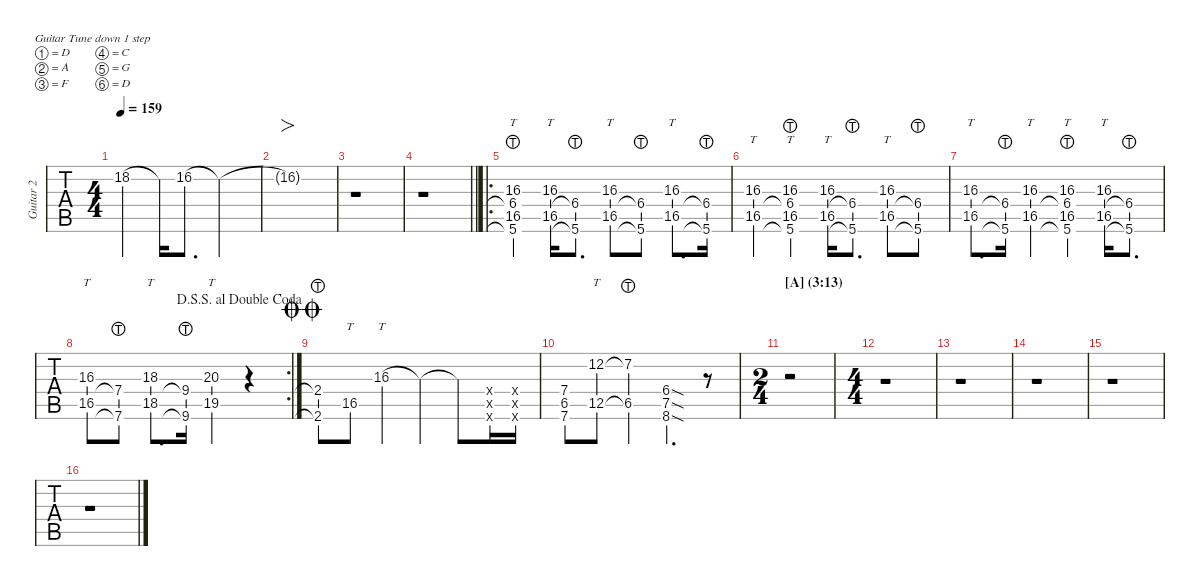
\defaultSystemsLayout 4
\hideDynamics
\bracketExtendMode nobrackets
\multiTrackTrackNamePolicy allsystems
\firstSystemTrackNameMode fullname
\otherSystemsTrackNameMode fullname
\track ("Guitar 2" "Guitar 2") {instrument distortionguitar}
\staff {tabs}
\tuning (D4 A3 F3 C3 G2 D2)
\ts (4 4)
\tempo 159
\clef g2
\ks c
18.2{acc #}.4{dy mf} 18.2{t acc #}.16 16.2{acc #}.8{d} 16.2{t acc #}.2 |
16.2{t acc #}.1{fo} |
r.1 |
\barLineRight lightlight
r.1 |
\ro
(16.5{st acc #} 16.3{st} 5.6{lht st} 6.4{lht st acc #}).4{tt instrument distortionguitar} (16.5{acc #} 16.3).16{tt} (5.6{lht} 6.4{lht acc #}).8{d} (16.5{acc #} 16.3).8{tt} (5.6{lht} 6.4{lht acc #}).8 (16.5{acc #} 16.3).8{tt d} (5.6{lht} 6.4{lht acc #}).16 |
(16.5{st acc #} 16.3{st}).4{tt} (16.5{st acc #} 16.3{st} 5.6{lht st} 6.4{lht st acc #}).4{tt} (16.5{acc #} 16.3).16{tt} (5.6{lht} 6.4{lht acc #}).8{d} (16.5{acc #} 16.3).8{tt} (5.6{lht} 6.4{lht acc #}).8 |
(16.5{acc #} 16.3).8{tt d} (5.6{lht} 6.4{lht acc #}).16 (16.5{st acc #} 16.3{st}).4{tt} (16.5{st acc #} 16.3{st} 5.6{lht st} 6.4{lht st acc #}).4{tt} (16.5{acc #} 16.3).16{tt} (5.6{lht} 6.4{lht acc #}).8{d} |
\rc 2
\jump dalsegnosegnoaldoublecoda
(16.5{acc #} 16.3).8{tt} (7.4{lht} 7.6{lht}).8 (18.5{acc #} 18.3{acc #}).8{tt d} (9.4{lht} 9.6{lht acc #}).16 (19.5{st} 20.3{st acc #}).4{tt} r.4 |
\jump doublecoda
(2.6{lht acc #} 2.4{lht}).8 16.5{acc #}.8{tt} 16.3.4{tt} 16.3{t}.4 16.3{t}.8 (7.6{x} 7.4{x} 6.5{x acc #}).16 (7.6{x} 7.4{x} 6.5{x acc #}).16 |
(6.5{acc #} 7.6 7.4).8 (12.2 12.5).8{tt} (6.5{lht st acc #} 7.2{lht st acc #}).4 (8.6{sod acc #} 6.4{sod acc #} 7.5{sod}).4{d} r.8 |
\ts (2 4)
\section ("A" "(3:13)")
r.2 |
\ts (4 4)
r.1 |
r.1 |
r.1 |
r.1 |
r.1
